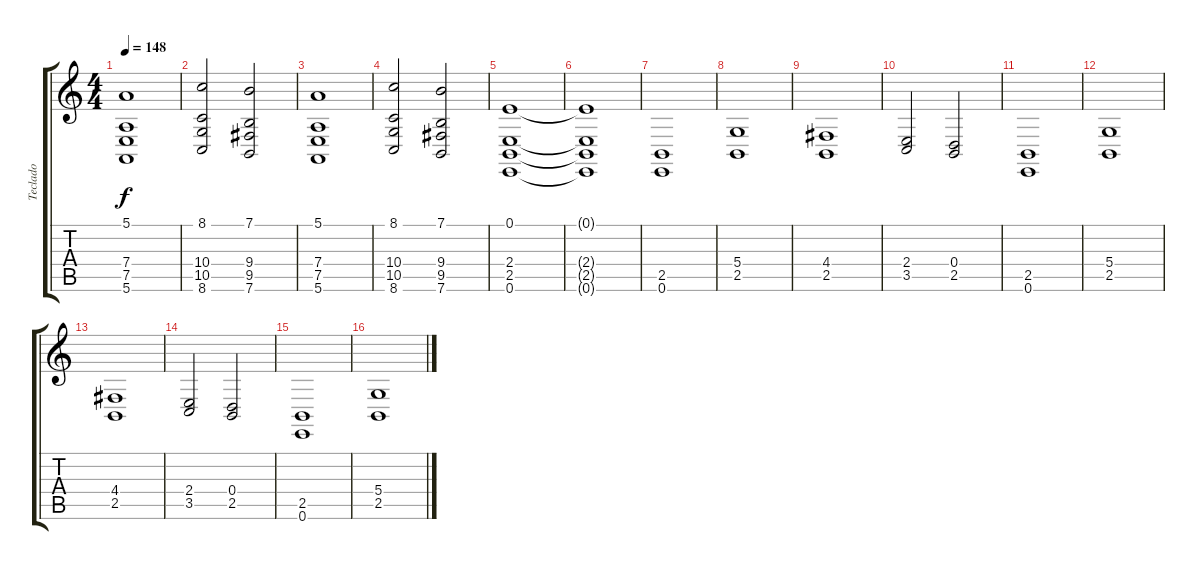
\track ("Teclado" "Teclado") {instrument choiraahs}
\staff {score tabs}
\tuning (E4 B3 G3 D3 A2 E2) {hide}
\ts (4 4)
\tempo 148
\clef g2
\ks c
(5.1 7.4 7.5 5.6).1{dy f} |
(8.1 10.4 10.5 8.6).2 (7.1 9.4 9.5 7.6).2 |
(5.1 7.4 7.5 5.6).1 |
(8.1 10.4 10.5 8.6).2 (7.1 9.4 9.5 7.6).2 |
(0.1 2.4 2.5 0.6).1 |
(0.1{t} 2.4{t} 2.5{t} 0.6{t}).1 |
(2.5 0.6).1 |
(5.4 2.5).1 |
(4.4 2.5).1 |
(2.4 3.5).2 (0.4 2.5).2 |
(2.5 0.6).1 |
(5.4 2.5).1 |
(4.4 2.5).1 |
(2.4 3.5).2 (0.4 2.5).2 |
(2.5 0.6).1 |
(5.4 2.5).1
